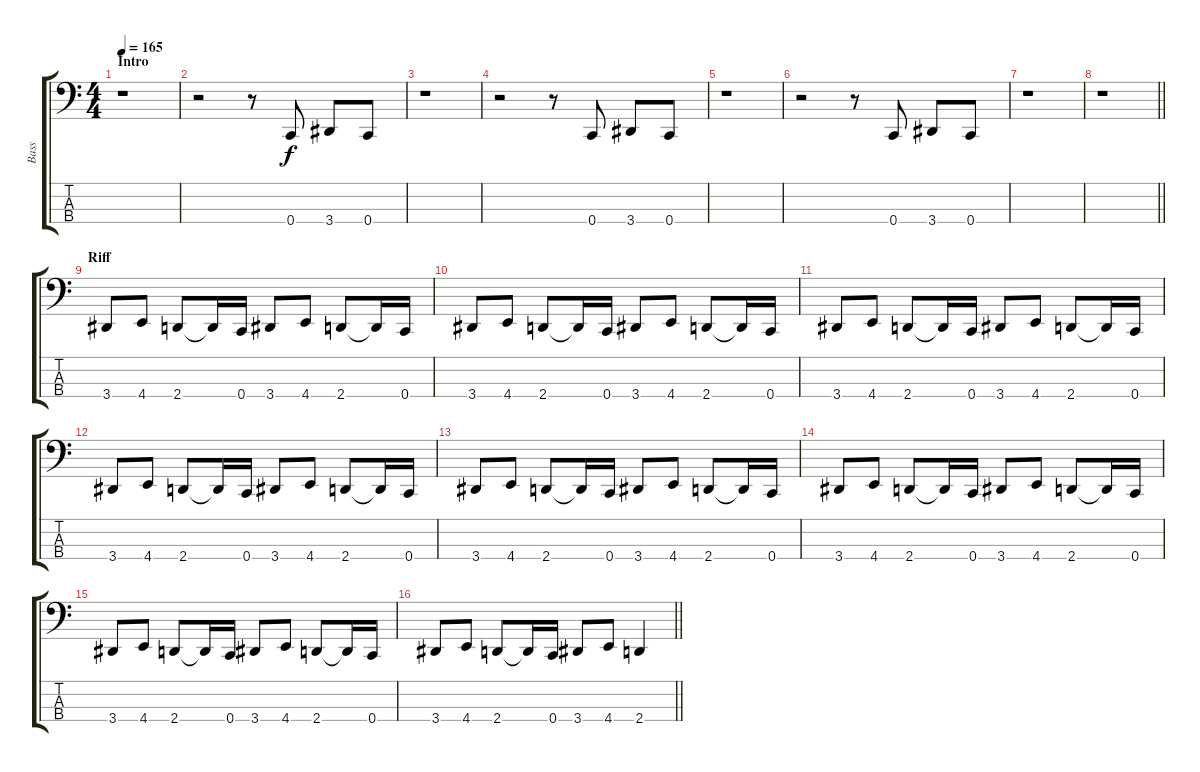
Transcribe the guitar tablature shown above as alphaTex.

\track ("Bass" "Bass") {instrument electricbassfinger}
\staff {score tabs}
\tuning (F2 C2 G1 C1) {hide}
\ts (4 4)
\section ("" "Intro")
\tempo 165
\clef f4
\ks c
r.1{dy f instrument electricbassfinger} |
r.2 r.8 0.4.8 3.4.8 0.4.8 |
r.1 |
r.2 r.8 0.4.8 3.4.8 0.4.8 |
r.1 |
r.2 r.8 0.4.8 3.4.8 0.4.8 |
r.1 |
\barLineRight lightlight
r.1 |
\section ("" "Riff")
3.4.8 4.4.8 2.4.8 2.4{t}.16 0.4.16 3.4.8 4.4.8 2.4.8 2.4{t}.16 0.4.16 |
3.4.8 4.4.8 2.4.8 2.4{t}.16 0.4.16 3.4.8 4.4.8 2.4.8 2.4{t}.16 0.4.16 |
3.4.8 4.4.8 2.4.8 2.4{t}.16 0.4.16 3.4.8 4.4.8 2.4.8 2.4{t}.16 0.4.16 |
3.4.8 4.4.8 2.4.8 2.4{t}.16 0.4.16 3.4.8 4.4.8 2.4.8 2.4{t}.16 0.4.16 |
3.4.8 4.4.8 2.4.8 2.4{t}.16 0.4.16 3.4.8 4.4.8 2.4.8 2.4{t}.16 0.4.16 |
3.4.8 4.4.8 2.4.8 2.4{t}.16 0.4.16 3.4.8 4.4.8 2.4.8 2.4{t}.16 0.4.16 |
3.4.8 4.4.8 2.4.8 2.4{t}.16 0.4.16 3.4.8 4.4.8 2.4.8 2.4{t}.16 0.4.16 |
\barLineRight lightlight
3.4.8 4.4.8 2.4.8 2.4{t}.16 0.4.16 3.4.8 4.4.8 2.4.4
